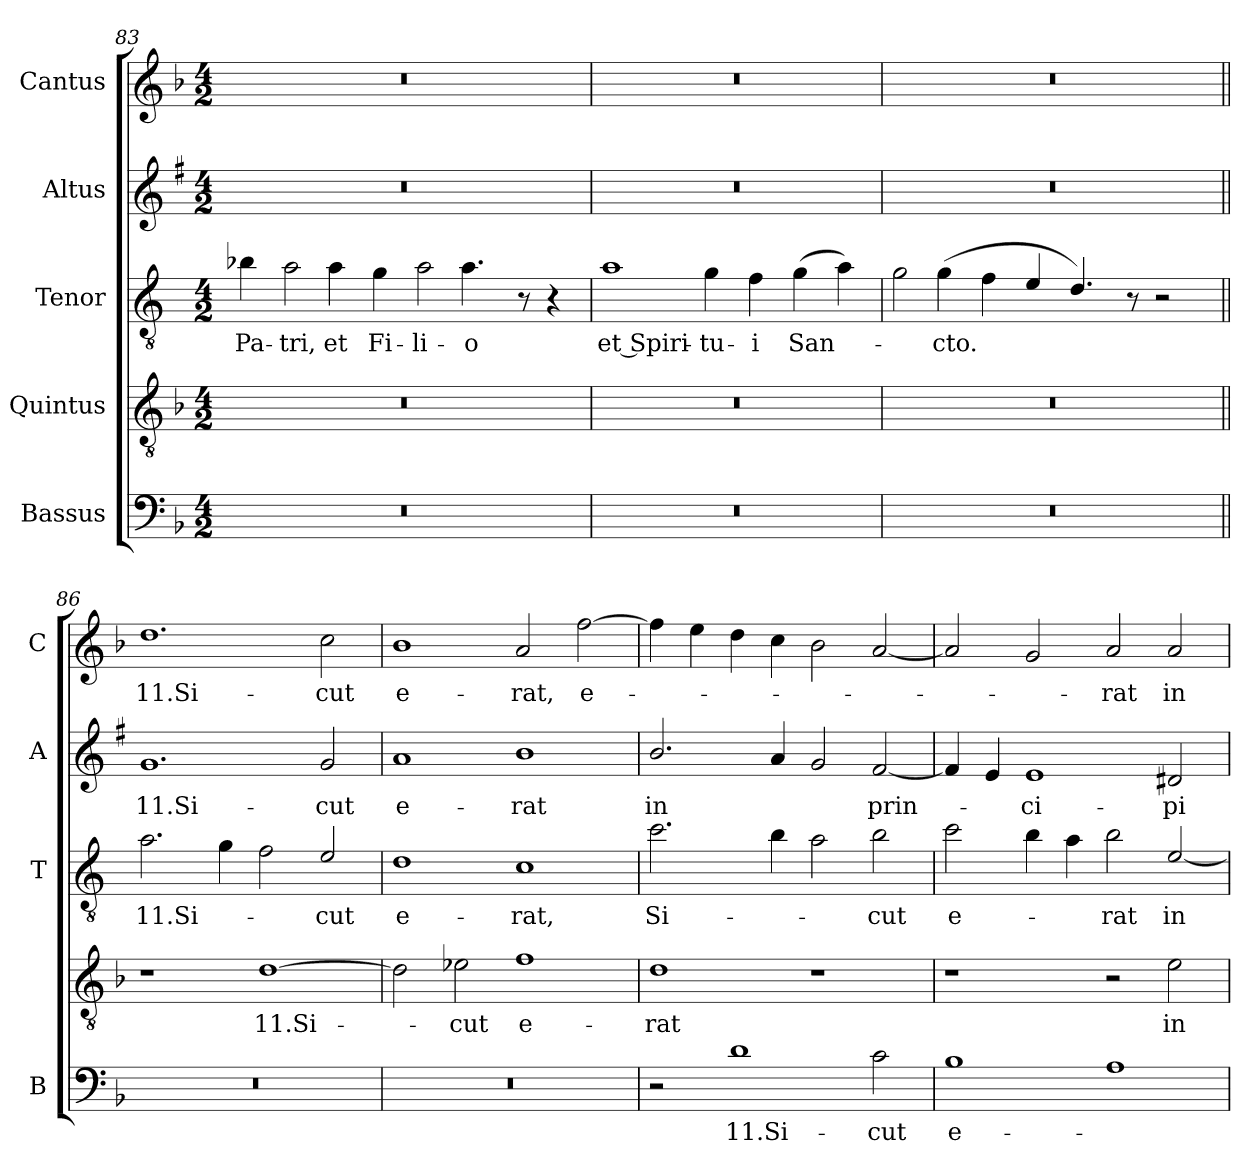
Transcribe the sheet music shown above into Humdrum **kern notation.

**kern	**text	**kern	**text	**kern	**text	**kern	**text	**kern	**text
*part5	*part5	*part4	*part4	*part3	*part3	*part2	*part2	*part1	*part1
*staff5	*staff5	*staff4	*staff4	*staff3	*staff3	*staff2	*staff2	*staff1	*staff1
*I"Bassus	*	*I"Quintus	*	*I"Tenor	*	*I"Altus	*	*I"Cantus	*
*I'B	*	*	*	*I'T	*	*I'A	*	*I'C	*
*clefF4	*	*clefGv2	*	*clefGv2	*	*clefG2	*	*clefG2	*
*	*	*	*	*ITrd4c7	*	*ITrd1c2	*	*	*
*k[b-]	*	*k[b-]	*	*k[b-]	*	*k[b-]	*	*k[b-]	*
*F:	*	*F:	*	*F:	*	*F:	*	*F:	*
*M4/2	*	*M4/2	*	*M4/2	*	*M4/2	*	*M4/2	*
=83	=83	=83	=83	=83	=83	=83	=83	=83	=83
!	!	!	!	!	!LO:LY:b	!	!	!	!
0r	.	0r	.	4e-X\	Pa-	0r	.	0r	.
!	!	!	!	!LO:N:head=open	!LO:LY:b	!	!	!	!
.	.	.	.	4d\	-tri,	.	.	.	.
!	!	!	!	!	!LO:LY:b	!	!	!	!
.	.	.	.	4d\	et	.	.	.	.
!	!	!	!	!	!LO:LY:b	!	!	!	!
.	.	.	.	4c\	Fi-	.	.	.	.
!	!	!	!	!LO:N:head=open	!LO:LY:b	!	!	!	!
.	.	.	.	4d\	-li-	.	.	.	.
!	!	!	!	!	!LO:LY:b	!	!	!	!
.	.	.	.	4.d\	-o	.	.	.	.
.	.	.	.	8r	.	.	.	.	.
.	.	.	.	4r	.	.	.	.	.
=84	=84	=84	=84	=84	=84	=84	=84	=84	=84
!	!	!	!	!	!LO:LY:b	!	!	!	!
0r	.	0r	.	1d	et Spiri-	0r	.	0r	.
!	!	!	!	!	!LO:LY:b	!	!	!	!
.	.	.	.	4c\	-tu-	.	.	.	.
!	!	!	!	!	!LO:LY:b	!	!	!	!
.	.	.	.	4B-\	-i	.	.	.	.
!	!	!	!	!	!LO:LY:b	!	!	!	!
.	.	.	.	(>4c\	San-	.	.	.	.
.	.	.	.	4d\)	.	.	.	.	.
=85	=85	=85	=85	=85	=85	=85	=85	=85	=85
!	!	!	!	!LO:N:head=open	!	!	!	!	!
0r	.	0r	.	4c\	.	0r	.	0r	.
!	!	!	!	!	!LO:LY:b	!	!	!	!
.	.	.	.	(>4c\	-cto.	.	.	.	.
.	.	.	.	4B-\	.	.	.	.	.
.	.	.	.	4A/	.	.	.	.	.
.	.	.	.	4.G/)	.	.	.	.	.
.	.	.	.	8r	.	.	.	.	.
.	.	.	.	2r	.	.	.	.	.
!!LO:PB:g=z
=86||	=86||	=86||	=86||	=86||	=86||	=86||	=86||	=86||	=86||
!	!	!	!	!	!LO:LY:b	!	!LO:LY:b	!	!LO:LY:b
0r	.	1r	.	2.d\	11.Si-	1.f	11.Si-	1.dd	11.Si-
.	.	.	.	4c\	.	.	.	.	.
!	!	!	!LO:LY:b	!	!	!	!	!	!
.	.	[1d	11.Si-	2B-\	.	.	.	.	.
!	!	!	!	!	!LO:LY:b	!	!LO:LY:b	!	!LO:LY:b
.	.	.	.	2A/	-cut	2f/	-cut	2cc\	-cut
=87	=87	=87	=87	=87	=87	=87	=87	=87	=87
!	!	!	!	!	!LO:LY:b	!	!LO:LY:b	!	!LO:LY:b
0r	.	2d\]	.	1G	e-	1g	e-	1b-	e-
!	!	!	!LO:LY:b	!	!	!	!	!	!
.	.	2e-X\	-cut	.	.	.	.	.	.
!	!	!	!LO:LY:b	!	!LO:LY:b	!	!LO:LY:b	!	!LO:LY:b
.	.	1f	e-	1F	-rat,	1a	-rat	2a/	-rat,
!	!	!	!	!	!	!	!	!	!LO:LY:b
.	.	.	.	.	.	.	.	[2ff\	e-
=88	=88	=88	=88	=88	=88	=88	=88	=88	=88
!	!	!	!LO:LY:b	!	!LO:LY:b	!	!LO:LY:b	!	!
2r	.	1d	-rat	2.f\	Si-	2.a/	in	4ff\]	.
.	.	.	.	.	.	.	.	4ee\	.
!	!LO:LY:b	!	!	!	!	!	!	!	!
1d	11.Si-	.	.	.	.	.	.	4dd\	.
.	.	.	.	4e\	.	4g/	.	4cc\	.
.	.	1r	.	2d\	.	2f/	.	2b-\	.
!	!LO:LY:b	!	!	!	!LO:LY:b	!	!LO:LY:b	!	!
2c\	-cut	.	.	2e\	-cut	[2e/	prin-	[2a/	.
=89	=89	=89	=89	=89	=89	=89	=89	=89	=89
!	!LO:LY:b	!	!	!	!LO:LY:b	!	!	!	!
1B-	e-	1r	.	2f\	e-	4e/]	.	2a/]	.
.	.	.	.	.	.	4d/	.	.	.
!	!	!	!	!	!	!	!LO:LY:b	!	!
.	.	.	.	4e\	.	1d	-ci-	2g/	.
.	.	.	.	4d\	.	.	.	.	.
!	!	!	!	!	!LO:LY:b	!	!	!	!LO:LY:b
1A	.	2r	.	2e\	-rat	.	.	2a/	-rat
!	!	!	!LO:LY:b	!	!LO:LY:b	!	!LO:LY:b	!	!LO:LY:b
.	.	2e\	in	[2A/	in	2c#X/	-pi-	2a/	in
=	=	=	=	=	=	=	=	=	=
*-	*-	*-	*-	*-	*-	*-	*-	*-	*-
